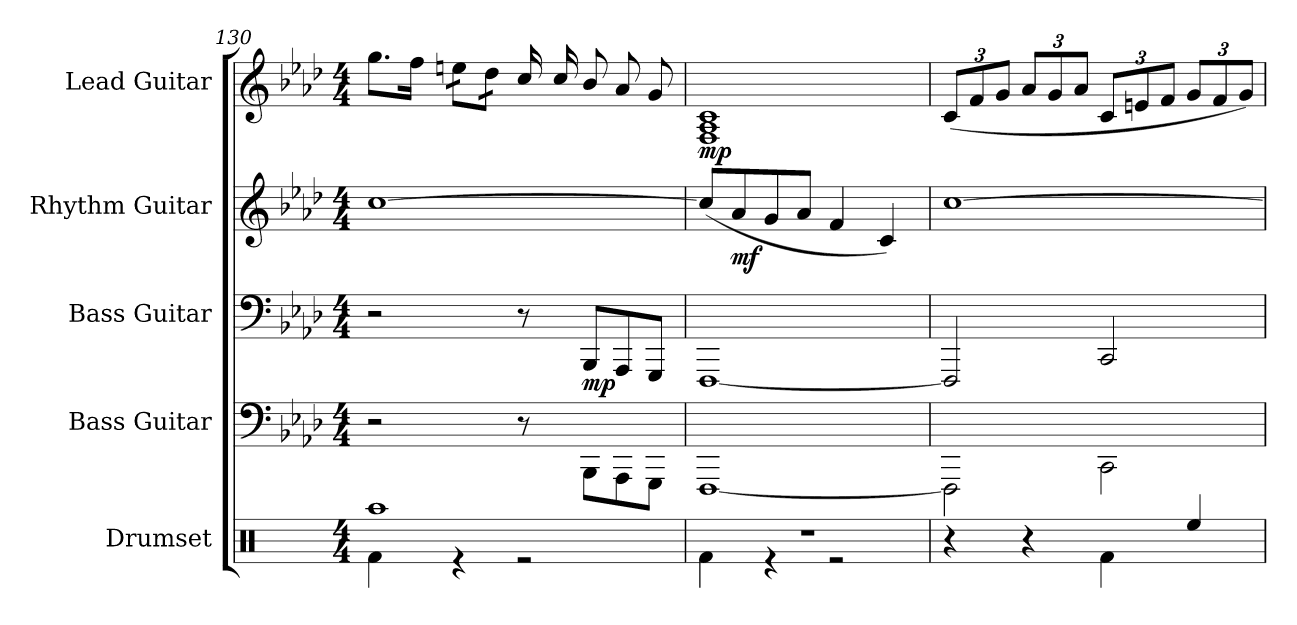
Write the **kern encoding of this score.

**kern	**kern	**kern	**dynam	**kern	**dynam	**kern	**dynam
*part5	*part4	*part3	*part3	*part2	*part2	*part1	*part1
*staff5	*staff4	*staff3	*staff3	*staff2	*staff2	*staff1	*staff1
*I"Drumset	*I"Bass Guitar	*I"Bass Guitar	*	*I"Rhythm Guitar	*	*I"Lead Guitar	*
*I'Drs.	*I'Bass	*I'Bass	*	*I'Rt.	*	*I'Ld.	*
*clefX	*	*clefF4	*	*clefG2	*	*clefG2	*
*k[]	*k[b-e-a-d-]	*k[b-e-a-d-]	*	*k[b-e-a-d-]	*	*k[b-e-a-d-]	*
*M4/4	*M4/4	*M4/4	*	*M4/4	*	*M4/4	*
=130	=130	=130	=130	=130	=130	=130	=130
*^	*	*	*	*	*	*	*
1Raa	4Rf\	2r	2r	.	[1cc	.	8.gg\L	.
.	.	.	.	.	.	.	16ff\Jk	.
*	*	*	*	*	*	*	*tremolo	*
.	4r	.	.	.	.	.	16een\LL	.
.	.	.	.	.	.	.	16een\	.
.	.	.	.	.	.	.	16dd-\	.
.	.	.	.	.	.	.	16dd-\JJ	.
.	2r	8r	8r	.	.	.	16cc/LL	.
.	.	.	.	.	.	.	16cc/	.
*	*	*	*	*	*	*	*Xtremolo	*
!	!	!	!	!LO:DY:b	!	!	!	!
.	.	8BBB-\L	8BBB-/L	mp	.	.	8b-/	.
.	.	8AAA-\	8AAA-/	.	.	.	8a-/	.
.	.	8GGG\J	8GGG/J	.	.	.	8g/J	.
=131	=131	=131	=131	=131	=131	=131	=131	=131
!	!	!	!	!	!	!	!	!LO:DY:b
1r	4Rf\	[1FFF	[1FFF	.	(8cc/L]	.	1F 1A- 1c	mp
!	!	!	!	!	!	!LO:DY:b	!	!
.	.	.	.	.	8a-/	mf	.	.
.	4r	.	.	.	8g/	.	.	.
.	.	.	.	.	8a-/J	.	.	.
.	2r	.	.	.	4f/	.	.	.
.	.	.	.	.	4c/)	.	.	.
*v	*v	*	*	*	*	*	*	*
!!LO:PB:g=z
=132	=132	=132	=132	=132	=132	=132	=132
*	*	*	*	*	*	*Xbrackettup	*
4r	2FFF\]	2FFF/]	.	[1cc	.	(12c/L	.
.	.	.	.	.	.	12f/	.
.	.	.	.	.	.	12g/J	.
4r	.	.	.	.	.	12a-/L	.
.	.	.	.	.	.	12g/	.
.	.	.	.	.	.	12a-/J	.
4Rf\	2CC\	2CC/	.	.	.	12c/L	.
.	.	.	.	.	.	12en/	.
.	.	.	.	.	.	12f/J	.
4Ree/	.	.	.	.	.	12g/L	.
.	.	.	.	.	.	12f/	.
.	.	.	.	.	.	12g/J)	.
=	=	=	=	=	=	=	=
*-	*-	*-	*-	*-	*-	*-	*-
